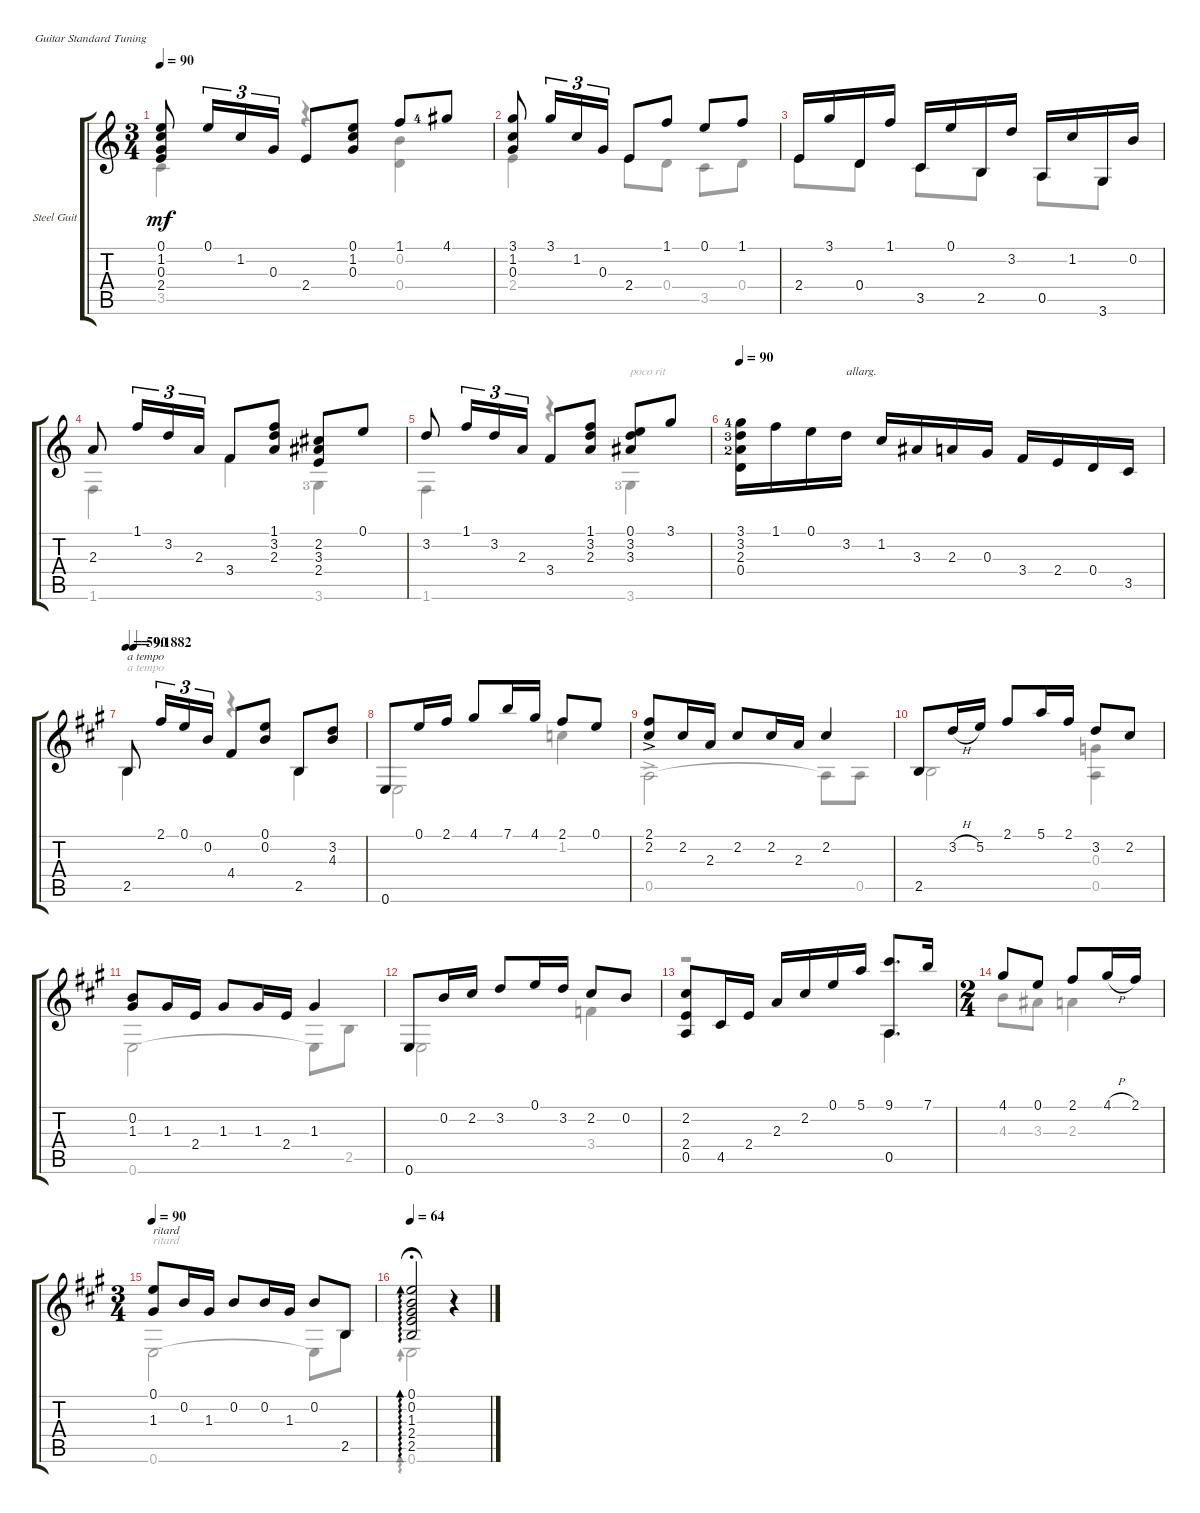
\defaultSystemsLayout 4
\bracketExtendMode groupsimilarinstruments
\firstSystemTrackNameOrientation horizontal
\otherSystemsTrackNameOrientation horizontal
\track ("Steel Guitar" "Steel Guit") {instrument acousticguitarsteel}
\staff {score tabs}
\tuning (E4 B3 G3 D3 A2 E2)
\voice
\ts (3 4)
\tempo 90
\clef g2
\ks c
(0.1 1.2 0.3 2.4).8{dy mf} 0.1.16{tu (3 2)} 1.2.16{tu (3 2)} 0.3.16{tu (3 2)} 2.4.8 (0.1 1.2 0.3).8 1.1.8 4.1{lf 5}.8 |
(3.1 1.2 0.3).8 3.1.16{tu (3 2)} 1.2.16{tu (3 2)} 0.3.16{tu (3 2)} 2.4.8 1.1.8 0.1.8 1.1.8 |
2.4.16 3.1.16 0.4.16 1.1.16 3.5.16 0.1.16 2.5.16 3.2.16 0.5.16 1.2.16 3.6.16 0.2.16 |
2.3.8 1.1.16{tu (3 2)} 3.2.16{tu (3 2)} 2.3.16{tu (3 2)} 3.4.8 (1.1 3.2 2.3).8 (2.2 3.3 2.4).8 0.1.8 |
3.2.8 1.1.16{tu (3 2)} 3.2.16{tu (3 2)} 2.3.16{tu (3 2)} 3.4.8 (1.1 3.2 2.3).8 (0.1 3.2 3.3).8 3.1.8 |
\tempo 90
(3.1{lf 5} 3.2{lf 4} 2.3{lf 3} 0.4).16 1.1.16 0.1.16 3.2.16{txt "allarg."} 1.2.16 3.3.16 2.3.16 0.3.16 3.4.16 2.4.16 0.4.16 3.5.16 |
\tempo
59.1882
\tempo (90 0.03125)
\ks a
2.5.8{txt "a tempo"} 2.1.16{tu (3 2)} 0.1.16{tu (3 2)} 0.2.16{tu (3 2)} 4.4.8 (0.1 0.2).8 2.5.8 (3.2 4.3).8 |
0.6.8 0.1.16 2.1.16 4.1.8 7.1.16 4.1.16 2.1.8 0.1.8 |
(2.1{ac} 2.2{ac}).8 2.2.16 2.3.16 2.2.8 2.2.16 2.3.16 2.2.4 |
2.5.8 3.2{h}.16 5.2.16 2.1.8 5.1.16 2.1.16 3.2.8 2.2.8 |
(0.2 1.3).8 1.3.16 2.4.16 1.3.8 1.3.16 2.4.16 1.3.4 |
0.6.8 0.2.16 2.2.16 3.2.8 0.1.16 3.2.16 2.2.8 0.2.8 |
(2.2 2.4 0.5).8 4.5.16 2.4.16 2.3.16 2.2.16 0.1.16 5.1.16 (9.1 0.5).8{d} 7.1.16 |
\ts (2 4)
4.1.8 0.1.8 2.1.8 4.1{h}.16 2.1.16 |
\ts (3 4)
\tempo 90
(0.1 1.3).8{txt "ritard"} 0.2.16 1.3.16 0.2.8 0.2.16 1.3.16 0.2.8 2.5.8 |
\tempo 64
(0.1 0.2 1.3 2.4 2.5).2{ad 0 fermata (medium 1)} r.4
\voice
\clef g2
\ottava regular
\simile none
\ks c
3.5.4{dy mf} r.4 (0.4 0.2).4 |
2.4.4 2.4.8 0.4.8 3.5.8 0.4.8 |
2.4.8 0.4.8 3.5.8 2.5.8 0.5.8 3.6.8 |
1.6.4 3.4.4 3.6{lf 4}.4 |
1.6.4 r.4 3.6{lf 4}.4{txt "poco rit"} |
|
\ks a
2.5.4{txt "a tempo"} r.4 2.5.4 |
0.6.2 1.2.4 |
0.5{ac}.2 0.5{t}.8 0.5.8 |
2.5.2 (0.3 0.5).4 |
0.6.2 0.6{t}.8 2.5.8 |
0.6.2 3.4.4 |
r.2 0.5.4 |
4.3.8 3.3.8 2.3.4 |
0.6.2{txt "ritard"} 0.6{t}.8 2.5.8 |
0.6.2{ad 0 fermata (medium 1)} r.4
